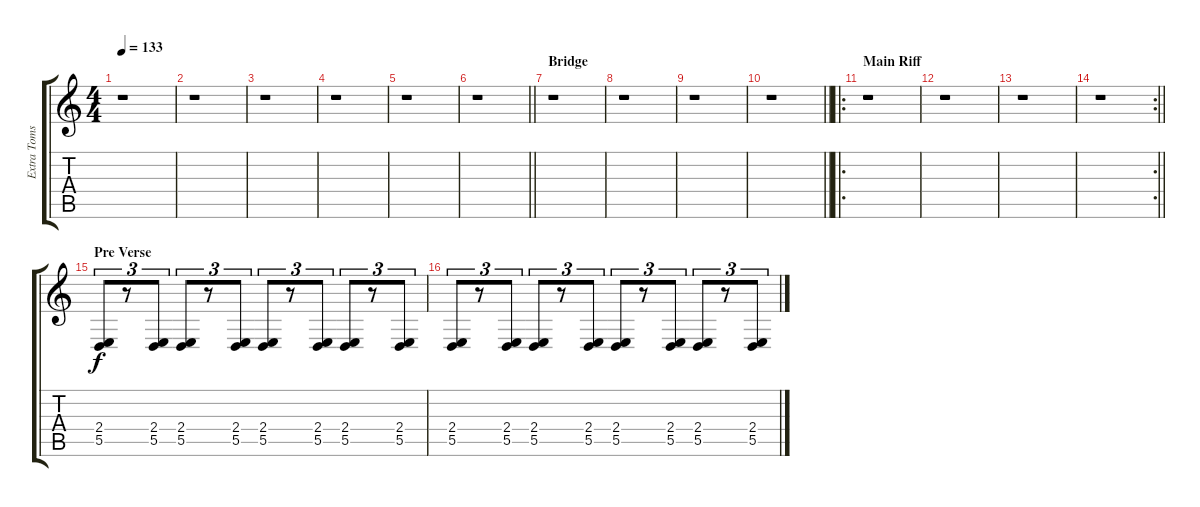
\track ("Extra Toms" "Extra Toms") {instrument melodictom}
\staff {score tabs}
\tuning (E4 B3 G3 D3 A2 E2) {hide}
\ts (4 4)
\tempo 133
\clef g2
\ks c
r.1{dy f} |
r.1 |
r.1 |
r.1 |
r.1 |
\barLineRight lightlight
r.1 |
\section ("" "Bridge ")
r.1 |
r.1 |
r.1 |
\barLineRight lightlight
r.1 |
\ro
\section ("" "Main Riff")
r.1 |
r.1 |
r.1 |
\rc 2
\barLineRight lightlight
r.1 |
\section ("" "Pre Verse")
(2.4 5.5).8{tu (3 2)} r.8{tu (3 2)} (2.4 5.5).8{tu (3 2)} (2.4 5.5).8{tu (3 2)} r.8{tu (3 2)} (2.4 5.5).8{tu (3 2)} (2.4 5.5).8{tu (3 2)} r.8{tu (3 2)} (2.4 5.5).8{tu (3 2)} (2.4 5.5).8{tu (3 2)} r.8{tu (3 2)} (2.4 5.5).8{tu (3 2)} |
(2.4 5.5).8{tu (3 2)} r.8{tu (3 2)} (2.4 5.5).8{tu (3 2)} (2.4 5.5).8{tu (3 2)} r.8{tu (3 2)} (2.4 5.5).8{tu (3 2)} (2.4 5.5).8{tu (3 2)} r.8{tu (3 2)} (2.4 5.5).8{tu (3 2)} (2.4 5.5).8{tu (3 2)} r.8{tu (3 2)} (2.4 5.5).8{tu (3 2)}
